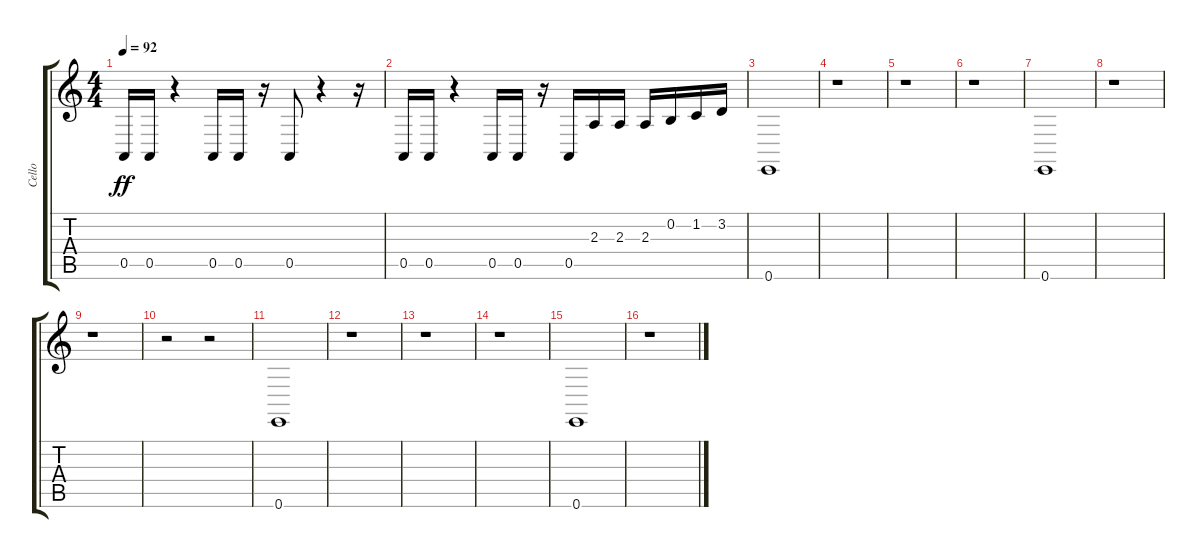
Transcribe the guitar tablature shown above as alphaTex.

\track ("Cello" "Cello") {instrument cello}
\staff {score tabs}
\tuning (E4 B3 G3 D3 A2 E2) {hide}
\ts (4 4)
\tempo 92
\clef g2
\ks c
0.5.16{dy ff} 0.5.16 r.4 0.5.16 0.5.16 r.16 0.5.8 r.4 r.16 |
0.5.16 0.5.16 r.4 0.5.16 0.5.16 r.16 0.5.16 2.3.16 2.3.16 2.3.16 0.2.16 1.2.16 3.2.16 |
0.6.1 |
r.1 |
r.1 |
r.1 |
0.6.1 |
r.1 |
r.1 |
r.2 r.2 |
0.6.1 |
r.1 |
r.1 |
r.1 |
0.6.1 |
r.1
